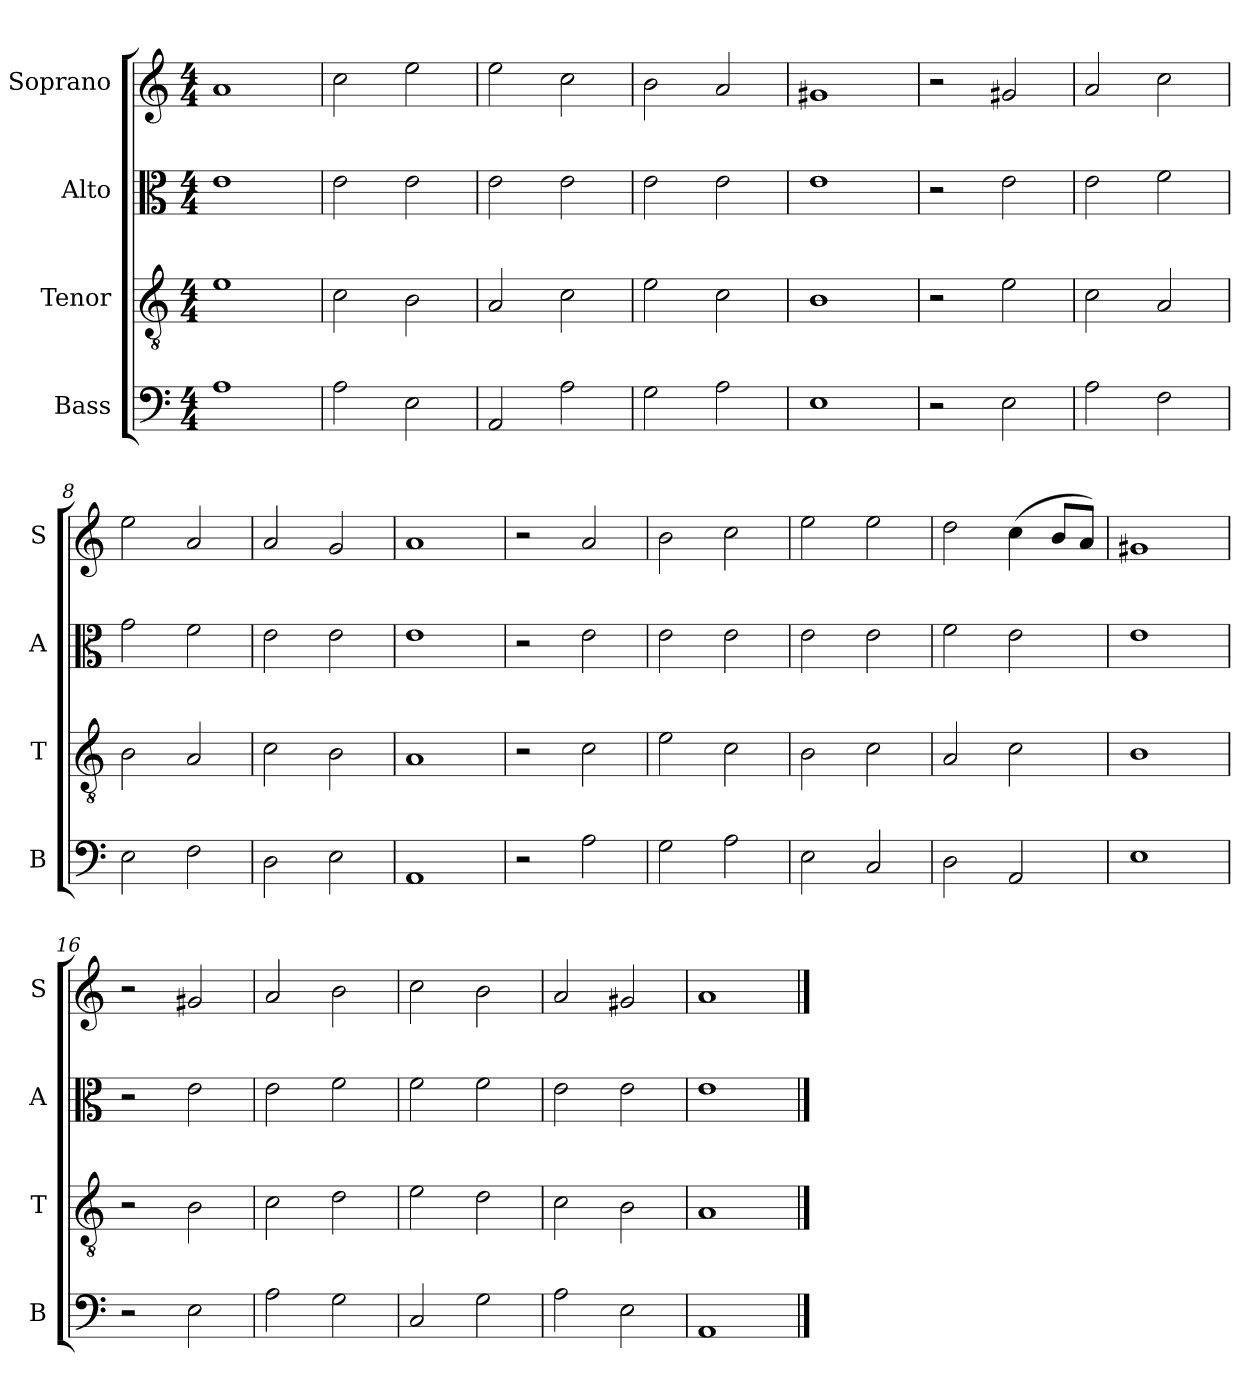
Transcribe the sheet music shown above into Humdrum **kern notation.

**kern	**kern	**kern	**kern
*part4	*part3	*part2	*part1
*staff4	*staff3	*staff2	*staff1
*I"Bass	*I"Tenor	*I"Alto	*I"Soprano
*I'B	*I'T	*I'A	*I'S
*clefF4	*clefGv2	*clefC3	*clefG2
*k[]	*k[]	*k[]	*k[]
*C:	*C:	*C:	*C:
*M4/4	*M4/4	*M4/4	*M4/4
=1	=1	=1	=1
1A	1e	1e	1a
=2	=2	=2	=2
2A\	2c\	2e\	2cc\
2E\	2B\	2e\	2ee\
=3	=3	=3	=3
2AA/	2A/	2e\	2ee\
2A\	2c\	2e\	2cc\
=4	=4	=4	=4
2G\	2e\	2e\	2b\
2A\	2c\	2e\	2a/
=5	=5	=5	=5
1E	1B	1e	1g#X
=6	=6	=6	=6
2r	2r	2r	2r
2E\	2e\	2e\	2g#X/
=7	=7	=7	=7
2A\	2c\	2e\	2a/
2F\	2A/	2f\	2cc\
=8	=8	=8	=8
2E\	2B\	2g\	2ee\
2F\	2A/	2f\	2a/
=9	=9	=9	=9
2D\	2c\	2e\	2a/
2E\	2B\	2e\	2g/
=10	=10	=10	=10
1AA	1A	1e	1a
=11	=11	=11	=11
2r	2r	2r	2r
2A\	2c\	2e\	2a/
=12	=12	=12	=12
2G\	2e\	2e\	2b\
2A\	2c\	2e\	2cc\
=13	=13	=13	=13
2E\	2B\	2e\	2ee\
2C/	2c\	2e\	2ee\
=14	=14	=14	=14
2D\	2A/	2f\	2dd\
2AA/	2c\	2e\	(4cc\
.	.	.	8b/L
.	.	.	8a/J)
=15	=15	=15	=15
1E	1B	1e	1g#X
!!LO:LB:g=z
=16	=16	=16	=16
2r	2r	2r	2r
2E\	2B\	2e\	2g#X/
=17	=17	=17	=17
2A\	2c\	2e\	2a/
2G\	2d\	2f\	2b\
=18	=18	=18	=18
2C/	2e\	2f\	2cc\
2G\	2d\	2f\	2b\
=19	=19	=19	=19
2A\	2c\	2e\	2a/
2E\	2B\	2e\	2g#X/
=20	=20	=20	=20
1AA	1A	1e	1a
==	==	==	==
*-	*-	*-	*-
